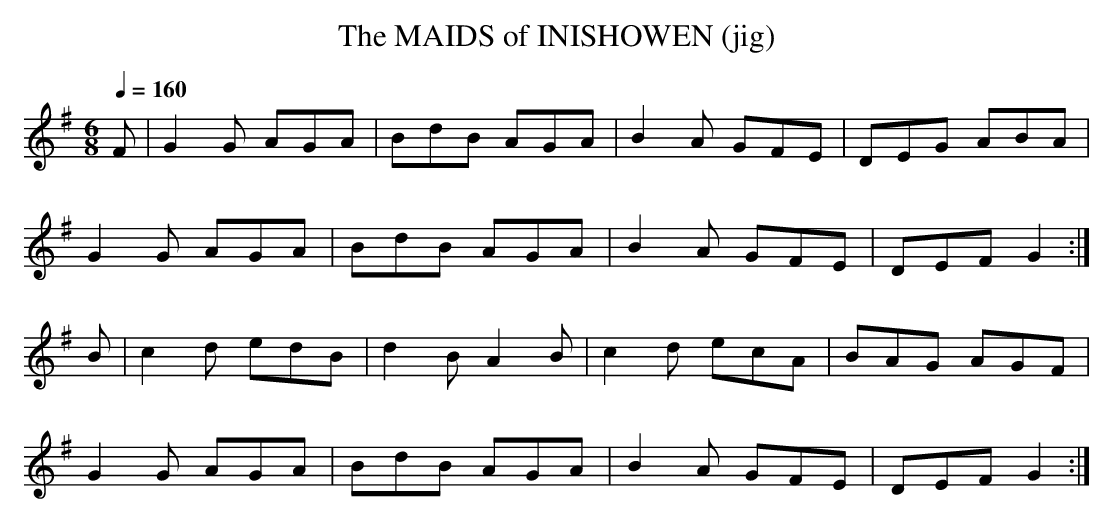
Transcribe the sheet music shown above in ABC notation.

X:1
T:MAIDS of INISHOWEN (jig), The
Q:1/4=160
M:6/8
L:1/8
K:G
F|G2G AGA|BdB AGA|B2A GFE|DEG ABA|
G2G AGA|BdB AGA|B2A GFE|DEF G2 :|
B|c2d edB|d2B A2B|c2d ecA|BAG AGF|
G2G AGA|BdB AGA|B2A GFE|DEF G2:|
